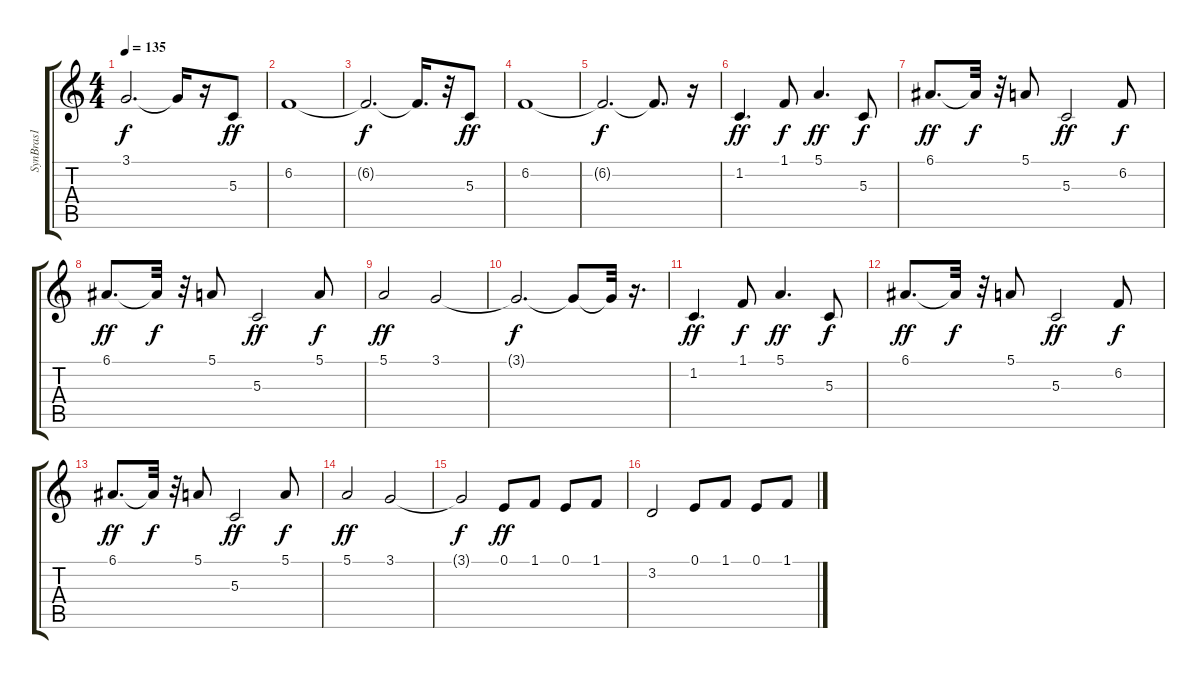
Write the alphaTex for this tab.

\track ("SynBras1" "SynBras1") {instrument synthbrass1}
\staff {score tabs}
\tuning (E4 B3 G3 D3 A2 E2) {hide}
\ts (4 4)
\tempo 135
\clef g2
\ks c
3.1{t}.2{d dy f} 3.1{t}.16 r.16 5.3.8{dy ff} |
6.2.1 |
6.2{t}.2{d dy f} 6.2{t}.16{d} r.32 5.3.8{dy ff} |
6.2.1 |
6.2{t}.2{d dy f} 6.2{t}.8{d} r.16 |
1.2.4{d dy ff} 1.1.8{dy f} 5.1.4{d dy ff} 5.3.8{dy f} |
6.1.8{d dy ff} 6.1{t}.32{dy f} r.32 5.1.8 5.3.2{dy ff} 6.2.8{dy f} |
6.1.8{d dy ff} 6.1{t}.32{dy f} r.32 5.1.8 5.3.2{dy ff} 5.1.8{dy f} |
5.1.2{dy ff} 3.1.2 |
3.1{t}.2{d dy f} 3.1{t}.8 3.1{t}.32 r.16{d} |
1.2.4{d dy ff} 1.1.8{dy f} 5.1.4{d dy ff} 5.3.8{dy f} |
6.1.8{d dy ff} 6.1{t}.32{dy f} r.32 5.1.8 5.3.2{dy ff} 6.2.8{dy f} |
6.1.8{d dy ff} 6.1{t}.32{dy f} r.32 5.1.8 5.3.2{dy ff} 5.1.8{dy f} |
5.1.2{dy ff} 3.1.2 |
3.1{t}.2{dy f} 0.1.8{dy ff} 1.1.8 0.1.8 1.1.8 |
3.2.2 0.1.8 1.1.8 0.1.8 1.1.8
